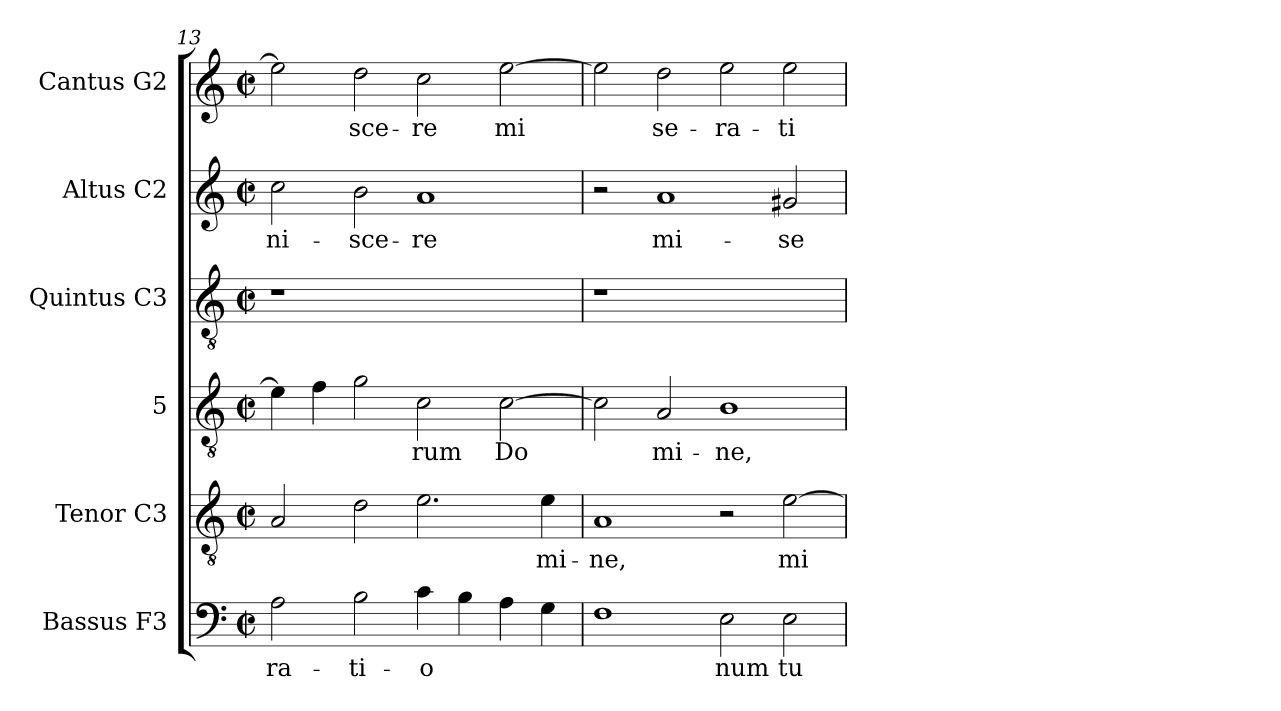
**kern	**text	**kern	**text	**kern	**text	**kern	**kern	**text	**kern	**text
*part6	*part6	*part5	*part5	*part4	*part4	*part3	*part2	*part2	*part1	*part1
*staff6	*staff6	*staff5	*staff5	*staff4	*staff4	*staff3	*staff2	*staff2	*staff1	*staff1
*I"Bassus  F3	*	*I"Tenor  C3	*	*I"5	*	*I"Quintus  C3	*I"Altus  C2	*	*I"Cantus  G2	*
*I'B	*	*I'T	*	*	*	*	*I'A	*	*I'C	*
*clefF4	*	*clefGv2	*	*clefGv2	*	*clefGv2	*clefG2	*	*clefG2	*
*k[]	*	*k[]	*	*k[]	*	*k[]	*k[]	*	*k[]	*
*C:	*	*C:	*	*C:	*	*C:	*C:	*	*C:	*
*M2/2	*	*M2/2	*	*M2/2	*	*M2/2	*M2/2	*	*M2/2	*
*met(c|)	*	*met(c|)	*	*met(c|)	*	*met(c|)	*met(c|)	*	*met(c|)	*
=13	=13	=13	=13	=13	=13	=13	=13	=13	=13	=13
!	!LO:LY:b:cj	!	!LO:LY:b:cj	!	!LO:LY:b:cj	!	!	!LO:LY:b:cj	!	!LO:LY:b:cj
2A\	-ra-	2A/	--	4e\]	--	1r	2cc\	-ni-	2ee\]	--
!	!	!	!	!	!LO:LY:b:cj	!	!	!	!	!
.	.	.	.	4f\	--	.	.	.	.	.
!	!LO:LY:b:cj	!	!LO:LY:b:cj	!	!LO:LY:b:cj	!	!	!LO:LY:b:cj	!	!LO:LY:b:cj
2B\	-ti-	2d\	--	2g\	--	.	2b\	-sce-	2dd\	-sce-
!	!LO:LY:b:cj	!	!LO:LY:b:cj	!	!LO:LY:b:cj	!	!	!LO:LY:b:cj	!	!LO:LY:b:cj
4c\	-o-	2.e\	--	2c\	-rum	1ryy	1a	-re	2cc\	-re
!	!LO:LY:b:cj	!	!	!	!	!	!	!	!	!
4B\	--	.	.	.	.	.	.	.	.	.
!	!LO:LY:b:cj	!	!	!	!LO:LY:b:cj	!	!	!	!	!LO:LY:b:cj
4A\	--	.	.	[>2c\	Do-	.	.	.	[>2ee\	mi-
!	!LO:LY:b:cj	!	!LO:LY:b:cj	!	!	!	!	!	!	!
4G\	--	4e\	-mi-	.	.	.	.	.	.	.
=14	=14	=14	=14	=14	=14	=14	=14	=14	=14	=14
!	!LO:LY:b:cj	!	!LO:LY:b:cj	!	!LO:LY:b:cj	!	!	!	!	!LO:LY:b:cj
1F	--	1A	-ne,	2c\]	--	1r	2r	.	2ee\]	--
!	!	!	!	!	!LO:LY:b:cj	!	!	!LO:LY:b:cj	!	!LO:LY:b:cj
.	.	.	.	2A/	-mi-	.	1a	mi-	2dd\	-se-
!	!LO:LY:b:cj	!	!	!	!LO:LY:b:cj	!	!	!	!	!LO:LY:b:cj
2E\	-num	2r	.	1B	-ne,	1ryy	.	.	2ee\	-ra-
!	!LO:LY:b:cj	!	!LO:LY:b:cj	!	!	!	!	!LO:LY:b:cj	!	!LO:LY:b:cj
2E\	tu-	[>2e\	mi-	.	.	.	2g#X/	-se-	2ee\	-ti-
=	=	=	=	=	=	=	=	=	=	=
*-	*-	*-	*-	*-	*-	*-	*-	*-	*-	*-
